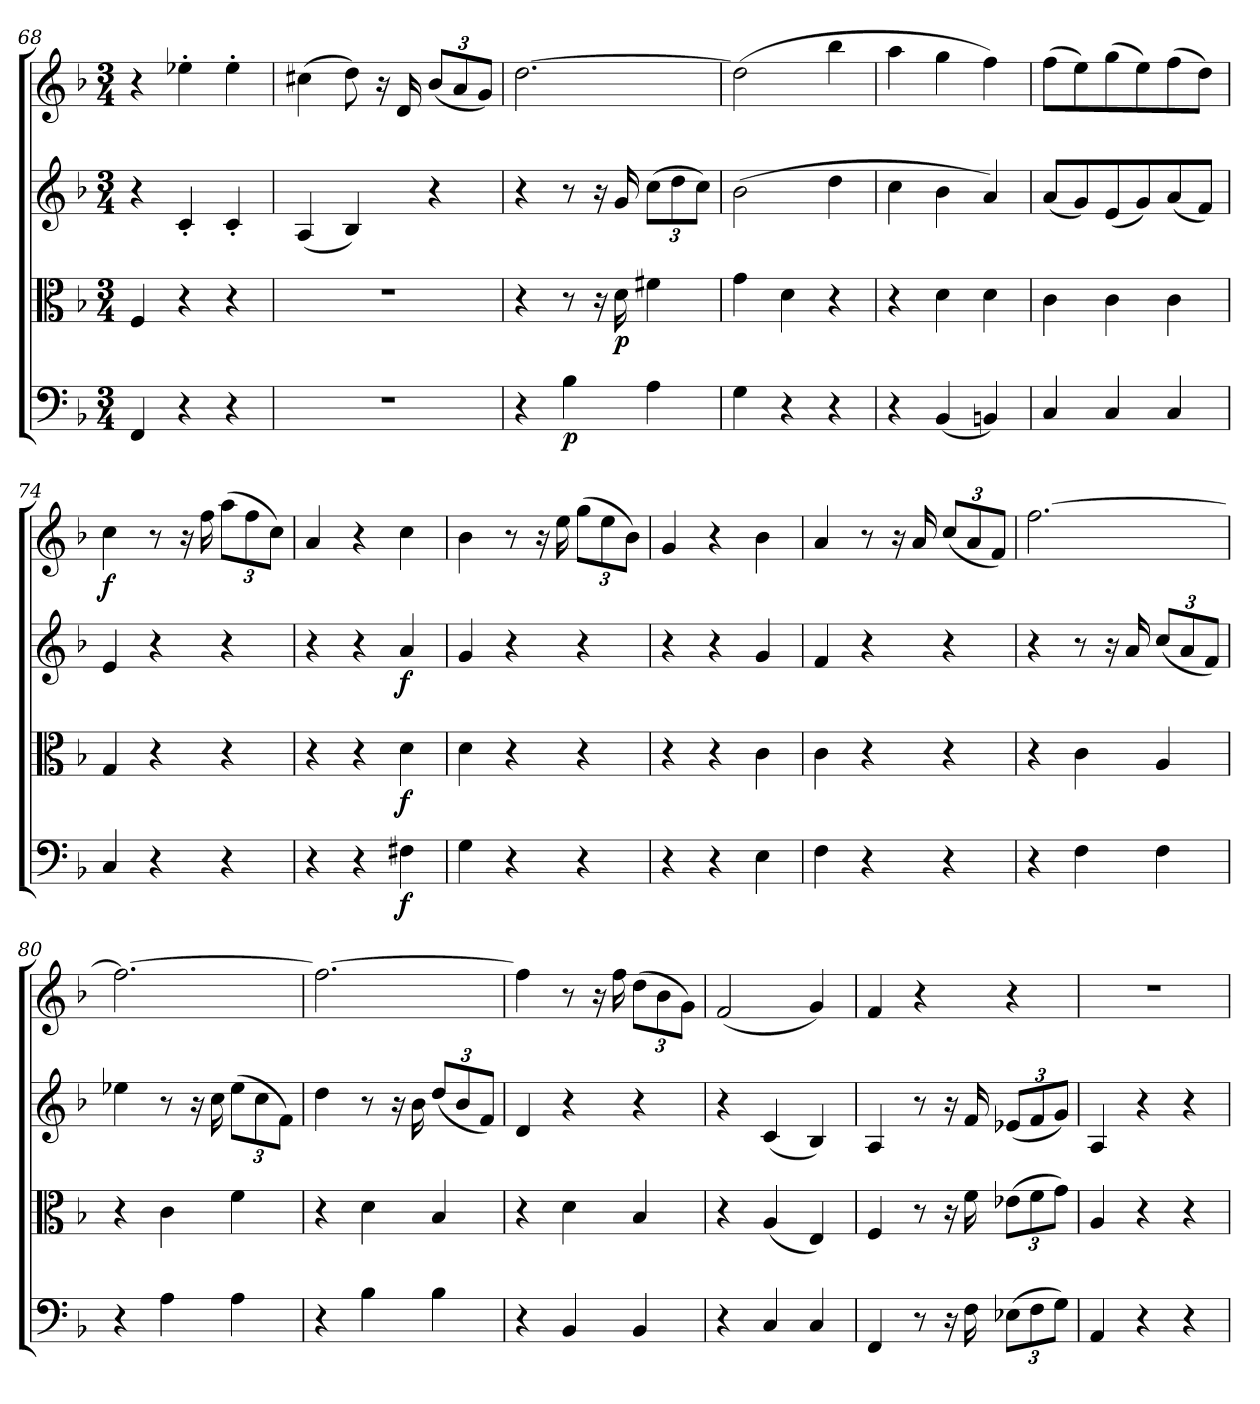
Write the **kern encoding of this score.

**kern	**dynam	**kern	**dynam	**kern	**dynam	**kern	**dynam
*part4	*part4	*part3	*part3	*part2	*part2	*part1	*part1
*staff4	*staff4	*staff3	*staff3	*staff2	*staff2	*staff1	*staff1
*clefF4	*	*clefC3	*	*clefG2	*	*clefG2	*
*k[b-]	*	*k[b-]	*	*k[b-]	*	*k[b-]	*
*F:	*	*F:	*	*F:	*	*F:	*
*M3/4	*	*M3/4	*	*M3/4	*	*M3/4	*
=68	=68	=68	=68	=68	=68	=68	=68
4FF/	.	4F/	.	4r	.	4r	.
4r	.	4r	.	4c'/	.	4ee-X'\	.
4r	.	4r	.	4c'/	.	4ee-'\	.
=69	=69	=69	=69	=69	=69	=69	=69
2.r	.	2.r	.	(4A/	.	(4cc#X\	.
.	.	.	.	4B-/)	.	8dd\)	.
.	.	.	.	.	.	16r	.
.	.	.	.	.	.	16d/	.
.	.	.	.	4r	.	(12b-/L	.
.	.	.	.	.	.	12a/	.
.	.	.	.	.	.	12g/J)	.
=70	=70	=70	=70	=70	=70	=70	=70
4r	.	4r	.	4r	.	[2.dd\	.
4B-\	p	8r	.	8r	.	.	.
.	.	16r	.	16r	.	.	.
.	.	16d\	p	16g/	.	.	.
4A\	.	4f#X\	.	(12cc\L	.	.	.
.	.	.	.	12dd\	.	.	.
.	.	.	.	12cc\J)	.	.	.
=71	=71	=71	=71	=71	=71	=71	=71
4G\	.	4g\	.	(2b-\	.	(2dd\]	.
4r	.	4d\	.	.	.	.	.
4r	.	4r	.	4dd\	.	4bb-\	.
=72	=72	=72	=72	=72	=72	=72	=72
4r	.	4r	.	4cc\	.	4aa\	.
(4BB-/	.	4d\	.	4b-\	.	4gg\	.
4BBn/)	.	4d\	.	4a/)	.	4ff\)	.
=73	=73	=73	=73	=73	=73	=73	=73
4C/	.	4c\	.	(8a/L	.	(8ff\L	.
.	.	.	.	8g/)	.	8ee\)	.
4C/	.	4c\	.	(8e/	.	(8gg\	.
.	.	.	.	8g/)	.	8ee\)	.
4C/	.	4c\	.	(8a/	.	(8ff\	.
.	.	.	.	8f/J)	.	8dd\J)	.
=74	=74	=74	=74	=74	=74	=74	=74
4C/	.	4G/	.	4e/	.	4cc\	f
4r	.	4r	.	4r	.	8r	.
.	.	.	.	.	.	16r	.
.	.	.	.	.	.	16ff\	.
4r	.	4r	.	4r	.	(12aa\L	.
.	.	.	.	.	.	12ff\	.
.	.	.	.	.	.	12cc\J)	.
=75	=75	=75	=75	=75	=75	=75	=75
4r	.	4r	.	4r	.	4a/	.
4r	.	4r	.	4r	.	4r	.
4F#X\	f	4d\	f	4a/	f	4cc\	.
=76	=76	=76	=76	=76	=76	=76	=76
4G\	.	4d\	.	4g/	.	4b-\	.
4r	.	4r	.	4r	.	8r	.
.	.	.	.	.	.	16r	.
.	.	.	.	.	.	16ee\	.
4r	.	4r	.	4r	.	(12gg\L	.
.	.	.	.	.	.	12ee\	.
.	.	.	.	.	.	12b-\J)	.
=77	=77	=77	=77	=77	=77	=77	=77
4r	.	4r	.	4r	.	4g/	.
4r	.	4r	.	4r	.	4r	.
4E\	.	4c\	.	4g/	.	4b-\	.
=78	=78	=78	=78	=78	=78	=78	=78
4F\	.	4c\	.	4f/	.	4a/	.
4r	.	4r	.	4r	.	8r	.
.	.	.	.	.	.	16r	.
.	.	.	.	.	.	16a/	.
4r	.	4r	.	4r	.	(12cc/L	.
.	.	.	.	.	.	12a/	.
.	.	.	.	.	.	12f/J)	.
=79	=79	=79	=79	=79	=79	=79	=79
4r	.	4r	.	4r	.	[2.ff\	.
4F\	.	4c\	.	8r	.	.	.
.	.	.	.	16r	.	.	.
.	.	.	.	16a/	.	.	.
4F\	.	4A/	.	(12cc/L	.	.	.
.	.	.	.	12a/	.	.	.
.	.	.	.	12f/J)	.	.	.
=80	=80	=80	=80	=80	=80	=80	=80
4r	.	4r	.	4ee-X\	.	2.ff\_	.
4A\	.	4c\	.	8r	.	.	.
.	.	.	.	16r	.	.	.
.	.	.	.	16cc\	.	.	.
4A\	.	4f\	.	(12ee-\L	.	.	.
.	.	.	.	12cc\	.	.	.
.	.	.	.	12f\J)	.	.	.
=81	=81	=81	=81	=81	=81	=81	=81
4r	.	4r	.	4dd\	.	2.ff\_	.
4B-\	.	4d\	.	8r	.	.	.
.	.	.	.	16r	.	.	.
.	.	.	.	16b-\	.	.	.
4B-\	.	4B-/	.	(12dd/L	.	.	.
.	.	.	.	12b-/	.	.	.
.	.	.	.	12f/J)	.	.	.
=82	=82	=82	=82	=82	=82	=82	=82
4r	.	4r	.	4d/	.	4ff\]	.
4BB-/	.	4d\	.	4r	.	8r	.
.	.	.	.	.	.	16r	.
.	.	.	.	.	.	16ff\	.
4BB-/	.	4B-/	.	4r	.	(12dd\L	.
.	.	.	.	.	.	12b-\	.
.	.	.	.	.	.	12g\J)	.
=83	=83	=83	=83	=83	=83	=83	=83
4r	.	4r	.	4r	.	(2f/	.
4C/	.	(4A/	.	(4c/	.	.	.
4C/	.	4E/)	.	4B-/)	.	4g/)	.
=84	=84	=84	=84	=84	=84	=84	=84
4FF/	.	4F/	.	4A/	.	4f/	.
8r	.	8r	.	8r	.	4r	.
16r	.	16r	.	16r	.	.	.
16F\	.	16f\	.	16f/	.	.	.
(12E-X\L	.	(12e-X\L	.	(12e-X/L	.	4r	.
12F\	.	12f\	.	12f/	.	.	.
12G\J)	.	12g\J)	.	12g/J)	.	.	.
=85	=85	=85	=85	=85	=85	=85	=85
4AA/	.	4A/	.	4A/	.	2.r	.
4r	.	4r	.	4r	.	.	.
4r	.	4r	.	4r	.	.	.
=	=	=	=	=	=	=	=
*-	*-	*-	*-	*-	*-	*-	*-
